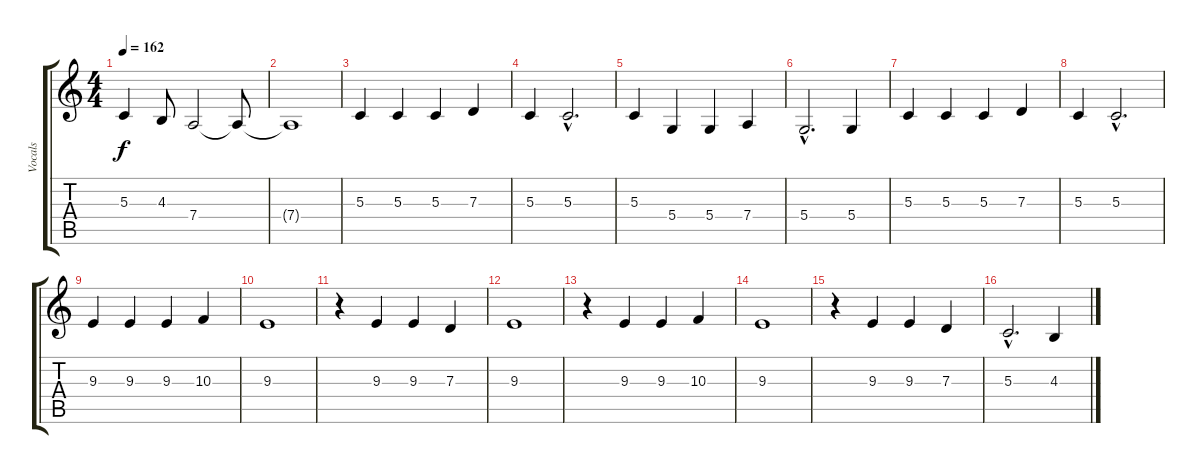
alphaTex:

\track ("Vocals" "Vocals") {instrument lead2sawtooth}
\staff {score tabs}
\tuning (E4 B3 G3 D3 A2 E2) {hide}
\ts (4 4)
\tempo 162
\clef g2
\ks c
5.3.4{dy f} 4.3.8 7.4.2 7.4{t}.8 |
7.4{t}.1 |
5.3.4 5.3.4 5.3.4 7.3.4 |
5.3.4 5.3{hac}.2{d} |
5.3.4 5.4.4 5.4.4 7.4.4 |
5.4{hac}.2{d} 5.4.4 |
5.3.4 5.3.4 5.3.4 7.3.4 |
5.3.4 5.3{hac}.2{d} |
9.3.4 9.3.4 9.3.4 10.3.4 |
9.3.1 |
r.4 9.3.4 9.3.4 7.3.4 |
9.3.1 |
r.4 9.3.4 9.3.4 10.3.4 |
9.3.1 |
r.4 9.3.4 9.3.4 7.3.4 |
5.3{hac}.2{d} 4.3.4
